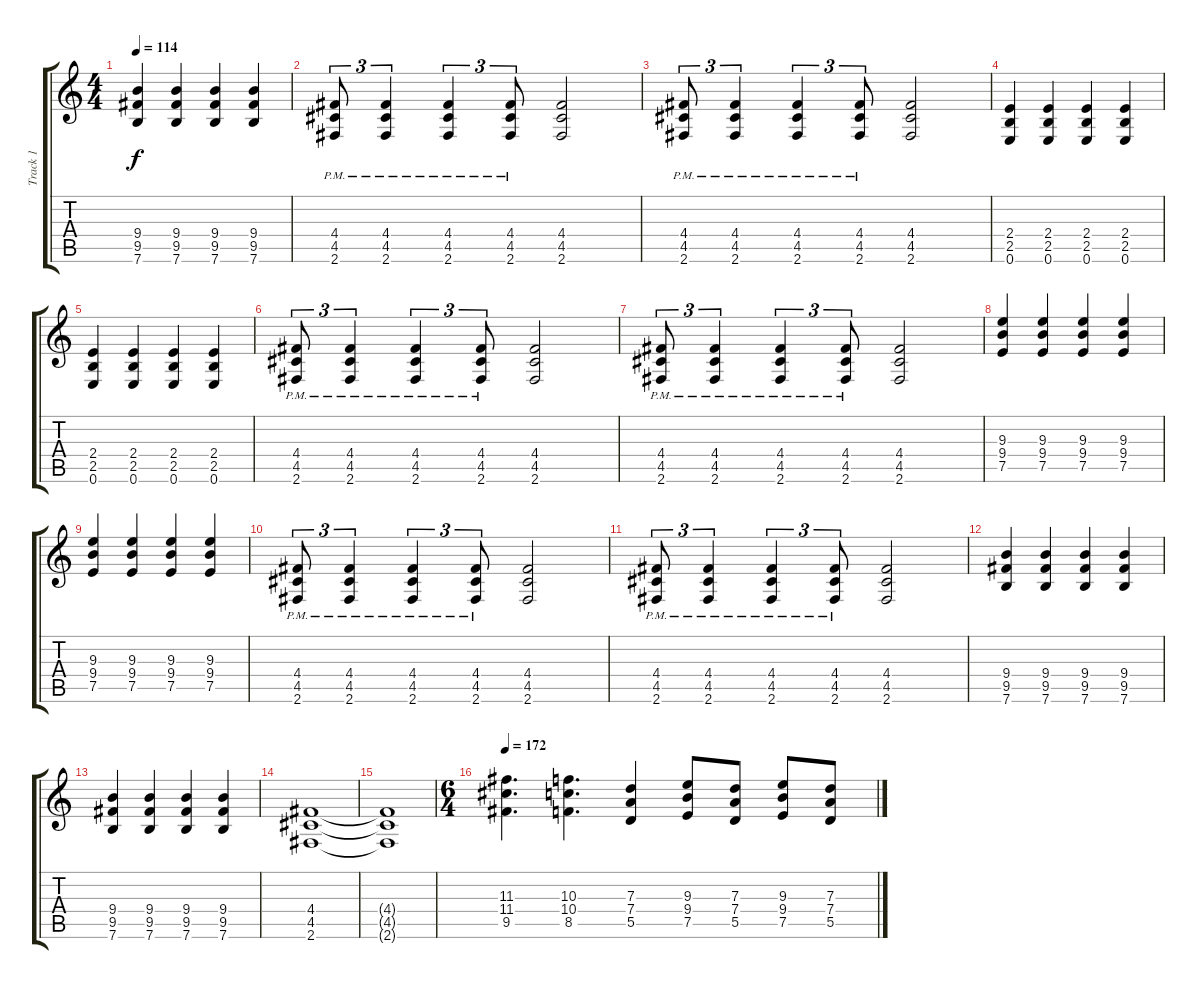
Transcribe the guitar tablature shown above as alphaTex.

\track ("Track 1" "Track 1") {instrument distortionguitar}
\staff {score tabs}
\tuning (E4 B3 G3 D3 A2 E2) {hide}
\ts (4 4)
\tempo 114
\clef g2
\ks c
(9.4 9.5 7.6).4{dy f} (9.4 9.5 7.6).4 (9.4 9.5 7.6).4 (9.4 9.5 7.6).4 |
(4.4{pm} 4.5{pm} 2.6{pm}).8{tu (3 2)} (4.4{pm} 4.5{pm} 2.6{pm}).4{tu (3 2)} (4.4{pm} 4.5{pm} 2.6{pm}).4{tu (3 2)} (4.4{pm} 4.5{pm} 2.6{pm}).8{tu (3 2)} (4.4 4.5 2.6).2 |
(4.4{pm} 4.5{pm} 2.6{pm}).8{tu (3 2)} (4.4{pm} 4.5{pm} 2.6{pm}).4{tu (3 2)} (4.4{pm} 4.5{pm} 2.6{pm}).4{tu (3 2)} (4.4{pm} 4.5{pm} 2.6{pm}).8{tu (3 2)} (4.4 4.5 2.6).2 |
(2.4 2.5 0.6).4 (2.4 2.5 0.6).4 (2.4 2.5 0.6).4 (2.4 2.5 0.6).4 |
(2.4 2.5 0.6).4 (2.4 2.5 0.6).4 (2.4 2.5 0.6).4 (2.4 2.5 0.6).4 |
(4.4{pm} 4.5{pm} 2.6{pm}).8{tu (3 2)} (4.4{pm} 4.5{pm} 2.6{pm}).4{tu (3 2)} (4.4{pm} 4.5{pm} 2.6{pm}).4{tu (3 2)} (4.4{pm} 4.5{pm} 2.6{pm}).8{tu (3 2)} (4.4 4.5 2.6).2 |
(4.4{pm} 4.5{pm} 2.6{pm}).8{tu (3 2)} (4.4{pm} 4.5{pm} 2.6{pm}).4{tu (3 2)} (4.4{pm} 4.5{pm} 2.6{pm}).4{tu (3 2)} (4.4{pm} 4.5{pm} 2.6{pm}).8{tu (3 2)} (4.4 4.5 2.6).2 |
(9.3 9.4 7.5).4 (9.3 9.4 7.5).4 (9.3 9.4 7.5).4 (9.3 9.4 7.5).4 |
(9.3 9.4 7.5).4 (9.3 9.4 7.5).4 (9.3 9.4 7.5).4 (9.3 9.4 7.5).4 |
(4.4{pm} 4.5{pm} 2.6{pm}).8{tu (3 2)} (4.4{pm} 4.5{pm} 2.6{pm}).4{tu (3 2)} (4.4{pm} 4.5{pm} 2.6{pm}).4{tu (3 2)} (4.4{pm} 4.5{pm} 2.6{pm}).8{tu (3 2)} (4.4 4.5 2.6).2 |
(4.4{pm} 4.5{pm} 2.6{pm}).8{tu (3 2)} (4.4{pm} 4.5{pm} 2.6{pm}).4{tu (3 2)} (4.4{pm} 4.5{pm} 2.6{pm}).4{tu (3 2)} (4.4{pm} 4.5{pm} 2.6{pm}).8{tu (3 2)} (4.4 4.5 2.6).2 |
(9.4 9.5 7.6).4 (9.4 9.5 7.6).4 (9.4 9.5 7.6).4 (9.4 9.5 7.6).4 |
(9.4 9.5 7.6).4 (9.4 9.5 7.6).4 (9.4 9.5 7.6).4 (9.4 9.5 7.6).4 |
(4.4 4.5 2.6).1 |
(4.4{t} 4.5{t} 2.6{t}).1 |
\ts (6 4)
\tempo 172
(11.3 11.4 9.5).4{d} (10.3 10.4 8.5).4{d} (7.3 7.4 5.5).4 (9.3 9.4 7.5).8 (7.3 7.4 5.5).8 (9.3 9.4 7.5).8 (7.3 7.4 5.5).8
